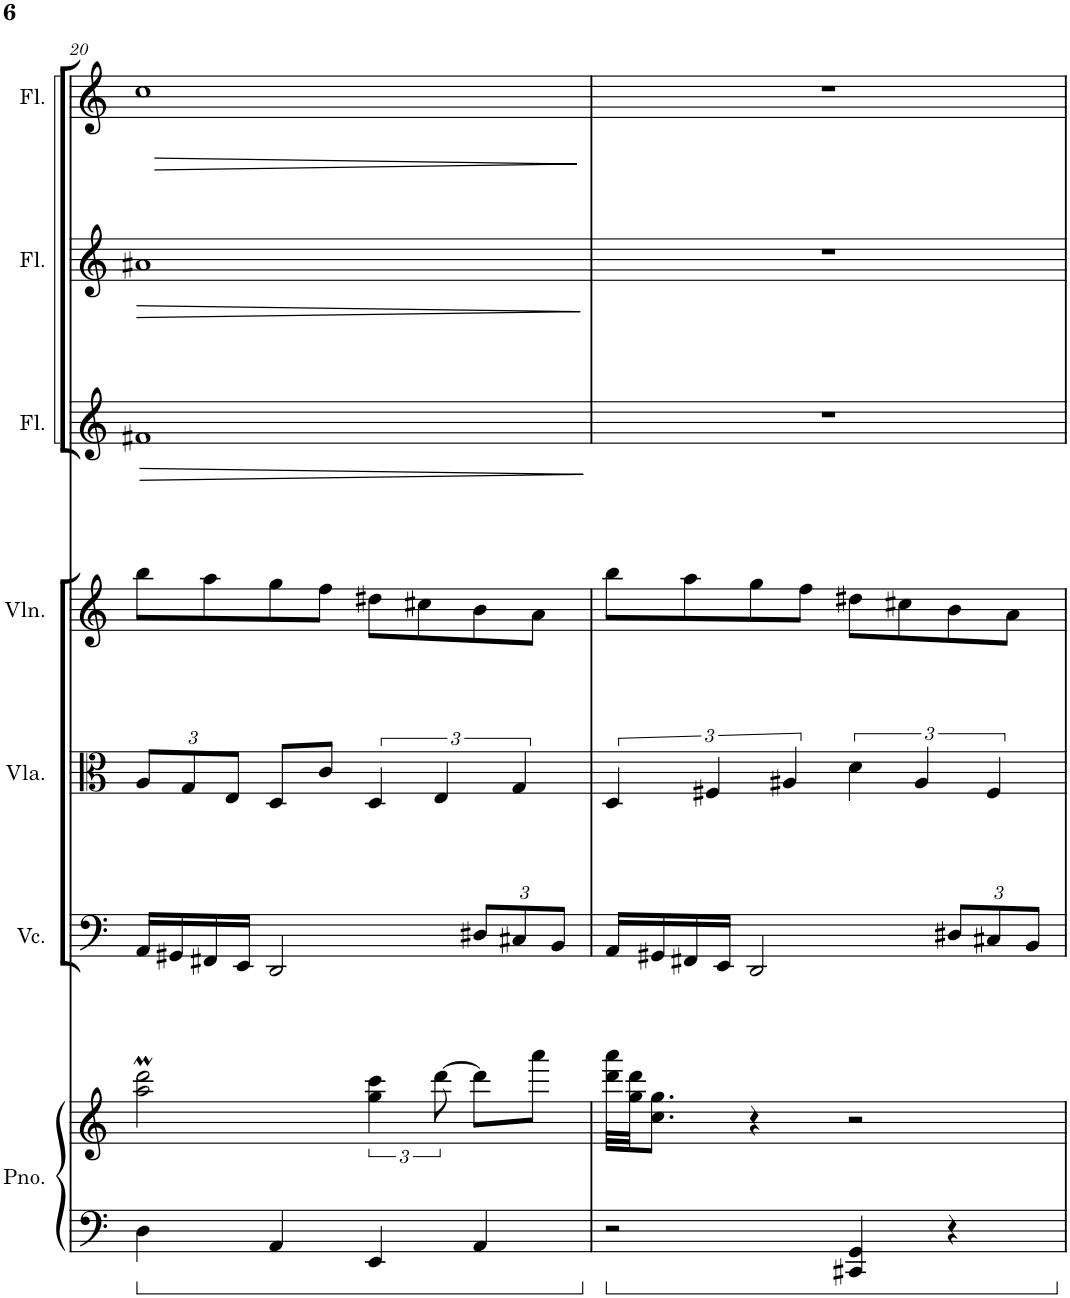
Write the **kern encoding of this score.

**kern	**kern	**kern	**kern	**kern	**kern	**kern	**kern	**dynam
*part7	*part7	*part6	*part5	*part4	*part3	*part2	*part1	*part1
*staff8	*staff7	*staff6	*staff5	*staff4	*staff3	*staff2	*staff1	*staff1
*I"Piano	*	*I"Violoncello	*I"Viola	*I"Violin	*I"Flute	*I"Flute	*I"Flute	*
*I'Pno.	*	*I'Vc.	*I'Vla.	*I'Vln.	*I'Fl.	*I'Fl.	*I'Fl.	*
!!LO:PB:g=z
*clefF4	*clefG2	*clefF4	*clefC3	*clefG2	*clefG2	*clefG2	*clefG2	*
*k[]	*k[]	*k[]	*k[]	*k[]	*k[]	*k[]	*k[]	*
*M4/4	*M4/4	*M4/4	*M4/4	*M4/4	*M4/4	*M4/4	*M4/4	*
*	*	*	*Xbrackettup	*	*	*	*	*
=20	=20	=20	=20	=20	=20	=20	=20	=20
!	!	!	!	!	!	!	!	!LO:HP:b
4D\	2aa\M 2ddd\M	16AA/LL	12A/L	8bb\L	1f#X	1a#X	1cc	>
.	.	16GG#X/	.	.	.	.	.	.
.	.	.	12G/	.	.	.	.	.
.	.	16FF#X/	.	8aa\	.	.	.	.
.	.	.	12E/J	.	.	.	.	.
.	.	16EE/JJ	.	.	.	.	.	.
4AA/	.	2DD/	8D/L	8gg\	.	.	.	.
.	.	.	8c/J	8ff\J	.	.	.	.
*	*	*	*brackettup	*	*	*	*	*
4EE/	6gg\ 6ccc\	.	6D/	8dd#X\L	.	.	.	.
.	.	.	.	8cc#X\	.	.	.	.
.	[12ddd\	.	6E/	.	.	.	.	.
*	*	*Xbrackettup	*	*	*	*	*	*
4AA/	8ddd\L]	12D#X/L	.	8b\	.	.	.	.
.	.	12C#X/	6G/	.	.	.	.	.
.	8aaa\J	.	.	8a\J	.	.	.	.
.	.	12BB/J	.	.	.	.	.	.
.	.	.	.	.	.	.	.	]
=21	=21	=21	=21	=21	=21	=21	=21	=21
2r	32ddd\ 32aaa\LLL	16AA/LL	6D/	8bb\L	1r	1r	1r	.
.	32gg\ 32ddd\JJ	.	.	.	.	.	.	.
.	8.cc\ 8.gg\J	16GG#X/	.	.	.	.	.	.
.	.	16FF#X/	.	8aa\	.	.	.	.
.	.	.	6F#X/	.	.	.	.	.
.	.	16EE/JJ	.	.	.	.	.	.
.	4r	2DD/	.	8gg\	.	.	.	.
.	.	.	6A#X/	.	.	.	.	.
.	.	.	.	8ff\J	.	.	.	.
4CC#X/ 4GG/	2r	.	6d\	8dd#X\L	.	.	.	.
.	.	.	.	8cc#X\	.	.	.	.
.	.	.	6A#/	.	.	.	.	.
4r	.	12D#X/L	.	8b\	.	.	.	.
.	.	12C#X/	6F#/	.	.	.	.	.
.	.	.	.	8a\J	.	.	.	.
.	.	12BB/J	.	.	.	.	.	.
=	=	=	=	=	=	=	=	=
*-	*-	*-	*-	*-	*-	*-	*-	*-
